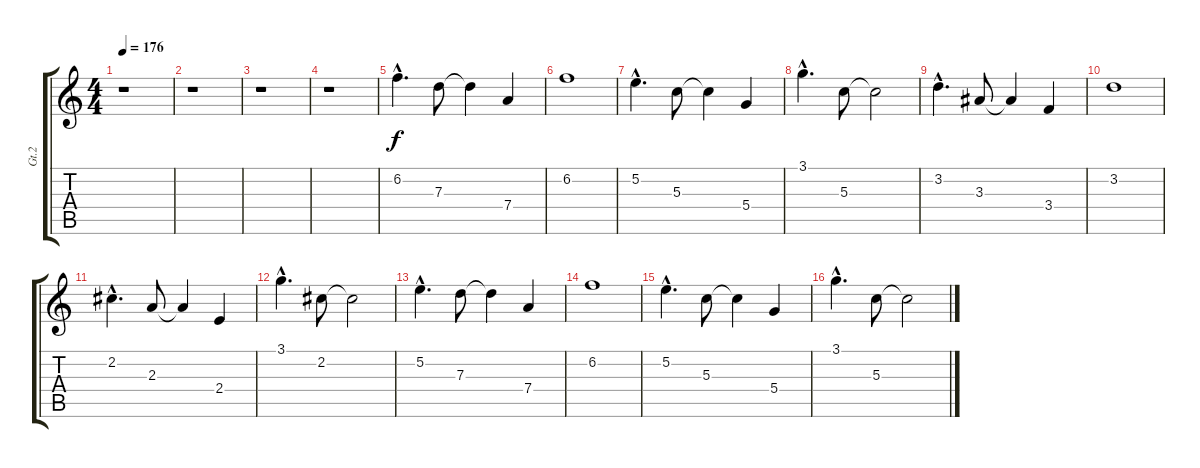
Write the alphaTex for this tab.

\track ("Gt.2" "Gt.2") {instrument distortionguitar}
\staff {score tabs}
\tuning (E4 B3 G3 D3 A2 E2) {hide}
\ts (4 4)
\tempo 176
\clef g2
\ks c
r.1{dy f} |
r.1 |
r.1 |
r.1 |
6.2{hac}.4{d} 7.3.8 7.3{t}.4 7.4.4 |
6.2.1 |
5.2{hac}.4{d} 5.3.8 5.3{t}.4 5.4.4 |
3.1{hac}.4{d} 5.3.8 5.3{t}.2 |
3.2{hac}.4{d} 3.3.8 3.3{t}.4 3.4.4 |
3.2.1 |
2.2{hac}.4{d} 2.3.8 2.3{t}.4 2.4.4 |
3.1{hac}.4{d} 2.2.8 2.2{t}.2 |
5.2{hac}.4{d} 7.3.8 7.3{t}.4 7.4.4 |
6.2.1 |
5.2{hac}.4{d} 5.3.8 5.3{t}.4 5.4.4 |
3.1{hac}.4{d} 5.3.8 5.3{t}.2
